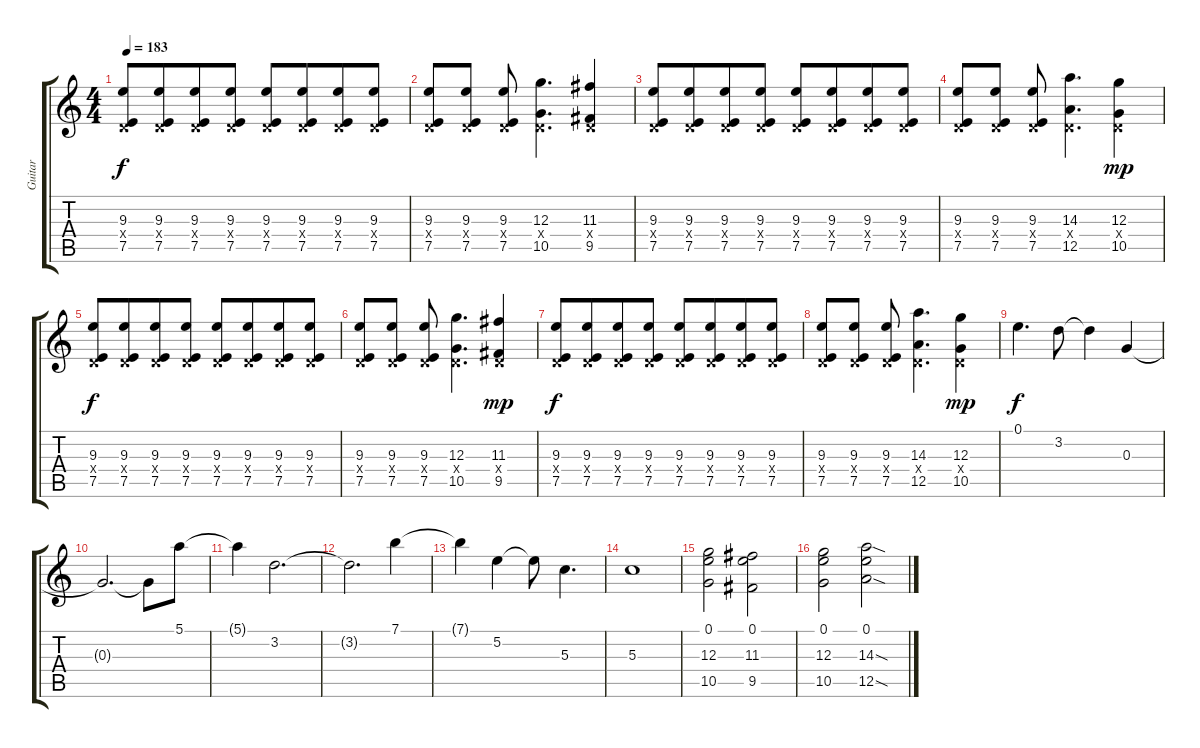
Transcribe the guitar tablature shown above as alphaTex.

\track ("Guitar" "Guitar") {instrument distortionguitar}
\staff {score tabs}
\tuning (E4 B3 G3 D3 A2 D2) {hide}
\ts (4 4)
\tempo 183
\clef g2
\ks c
(9.3 0.4{x} 7.5).8{dy f} (9.3 0.4{x} 7.5).8{beam merge} (9.3 0.4{x} 7.5).8 (9.3 0.4{x} 7.5).8 (9.3 0.4{x} 7.5).8 (9.3 0.4{x} 7.5).8{beam merge} (9.3 0.4{x} 7.5).8 (9.3 0.4{x} 7.5).8 |
(9.3 0.4{x} 7.5).8 (9.3 0.4{x} 7.5).8 (9.3 0.4{x} 7.5).8 (12.3 0.4{x} 10.5).4{d} (11.3 0.4{x} 9.5).4 |
(9.3 0.4{x} 7.5).8 (9.3 0.4{x} 7.5).8{beam merge} (9.3 0.4{x} 7.5).8 (9.3 0.4{x} 7.5).8 (9.3 0.4{x} 7.5).8 (9.3 0.4{x} 7.5).8{beam merge} (9.3 0.4{x} 7.5).8 (9.3 0.4{x} 7.5).8 |
(9.3 0.4{x} 7.5).8 (9.3 0.4{x} 7.5).8 (9.3 0.4{x} 7.5).8 (14.3 0.4{x} 12.5).4{d} (12.3 0.4{x} 10.5).4{dy mp} |
(9.3 0.4{x} 7.5).8{dy f} (9.3 0.4{x} 7.5).8{beam merge} (9.3 0.4{x} 7.5).8 (9.3 0.4{x} 7.5).8 (9.3 0.4{x} 7.5).8 (9.3 0.4{x} 7.5).8{beam merge} (9.3 0.4{x} 7.5).8 (9.3 0.4{x} 7.5).8 |
(9.3 0.4{x} 7.5).8 (9.3 0.4{x} 7.5).8 (9.3 0.4{x} 7.5).8 (12.3 0.4{x} 10.5).4{d} (11.3 0.4{x} 9.5).4{dy mp} |
(9.3 0.4{x} 7.5).8{dy f} (9.3 0.4{x} 7.5).8{beam merge} (9.3 0.4{x} 7.5).8 (9.3 0.4{x} 7.5).8 (9.3 0.4{x} 7.5).8 (9.3 0.4{x} 7.5).8{beam merge} (9.3 0.4{x} 7.5).8 (9.3 0.4{x} 7.5).8 |
(9.3 0.4{x} 7.5).8 (9.3 0.4{x} 7.5).8 (9.3 0.4{x} 7.5).8 (14.3 0.4{x} 12.5).4{d} (12.3 0.4{x} 10.5).4{dy mp} |
0.1.4{d dy f} 3.2.8 3.2{t}.4 0.3.4 |
0.3{t}.2{d} 0.3{t}.8 5.1.8 |
5.1{t}.4 3.2.2{d} |
3.2{t}.2{d} 7.1.4 |
7.1{t}.4 5.2.4 5.2{t}.8 5.3.4{d} |
5.3.1 |
(0.1 12.3 10.5).2 (0.1 11.3 9.5).2 |
(0.1 12.3 10.5).2 (0.1 14.3{sod} 12.5{sod}).2
